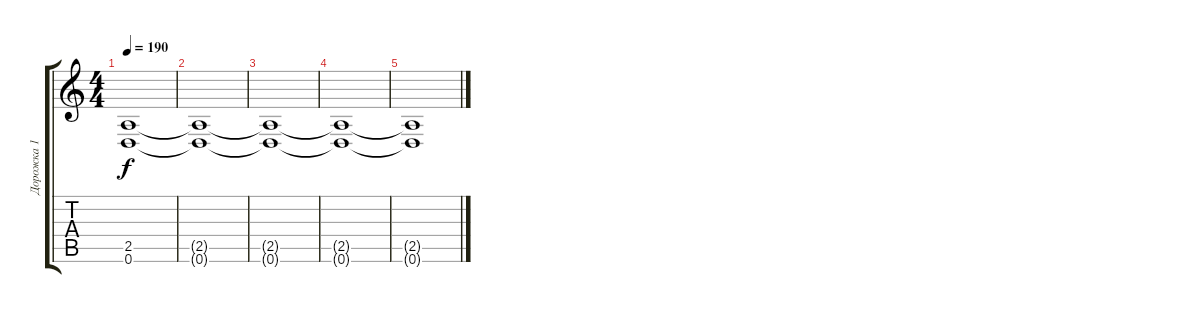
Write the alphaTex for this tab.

\track ("Дорожка 1" "Дорожка 1") {instrument distortionguitar}
\staff {score tabs}
\tuning (D4 A3 F3 C3 G2 D2) {hide}
\ts (4 4)
\tempo 190
\clef g2
\ks c
(2.5{t} 0.6{t}).1{dy f} |
(2.5{t} 0.6{t}).1 |
(2.5{t} 0.6{t}).1 |
(2.5{t} 0.6{t}).1 |
(2.5{t} 0.6{t}).1
